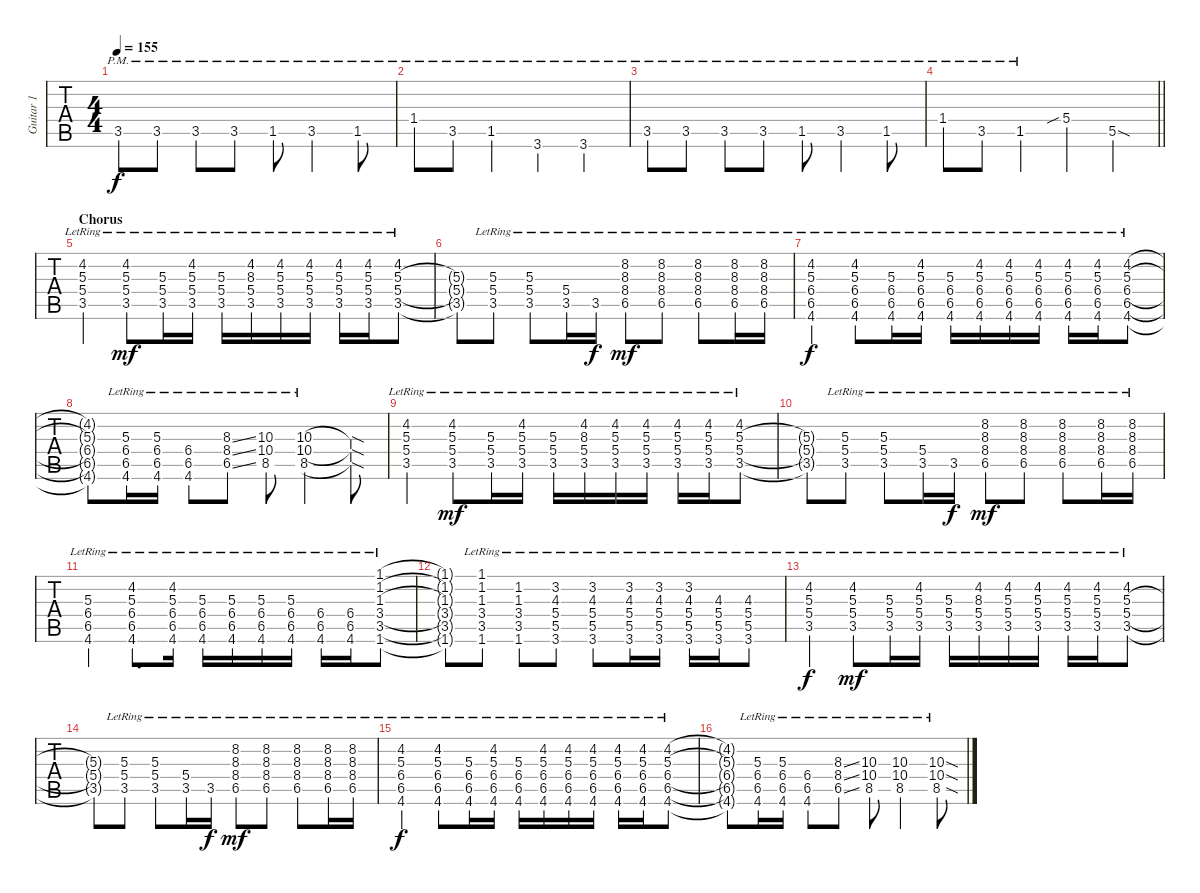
\track ("Guitar 1" "Guitar 1") {instrument electricguitarclean}
\staff {tabs}
\tuning (E4 B3 G3 D3 A2 E2) {hide}
\ts (4 4)
\tempo 155
\clef g2
\ks eb
3.5{pm}.8{dy f} 3.5{pm}.8 3.5{pm}.8 3.5{pm}.8 1.5{pm}.8 3.5{pm st}.4 1.5{pm}.8 |
1.4{pm}.8 3.5{pm}.8 1.5{pm}.4 3.6{pm st}.4 3.6{pm}.4 |
3.5{pm}.8 3.5{pm}.8 3.5{pm}.8 3.5{pm}.8 1.5{pm}.8 3.5{pm st}.4 1.5{pm}.8 |
\barLineRight lightlight
1.4{pm}.8 3.5{pm}.8 1.5{pm}.4 5.4{sib}.4 5.5{sod}.4 |
\section ("" "Chorus")
(4.2{lr} 5.3{lr} 5.4{lr} 3.5{lr}).4 (4.2{lr} 5.3{lr} 5.4{lr} 3.5{lr}).8{dy mf} (5.3{lr} 5.4{lr} 3.5{lr}).16 (4.2{lr} 5.3{lr} 5.4{lr} 3.5{lr}).16 (5.3{lr} 5.4{lr} 3.5{lr}).16 (4.2{lr} 8.3{lr} 5.4{lr} 3.5{lr}).16 (4.2{lr} 5.3{lr} 5.4{lr} 3.5{lr}).16 (4.2{lr} 5.3{lr} 5.4{lr} 3.5{lr}).16 (4.2{lr} 5.3{lr} 5.4{lr} 3.5{lr}).16 (4.2{lr} 5.3{lr} 5.4{lr} 3.5{lr}).16 (4.2{lr} 5.3{lr} 5.4{lr} 3.5{lr}).8 |
(5.3{t} 5.4{t} 3.5{t}).8 (5.3{lr} 5.4{lr} 3.5{lr}).8 (5.3{lr} 5.4{lr} 3.5{lr}).8 (5.4{lr} 3.5{lr}).16 3.5{lr}.16{dy f} (8.2{lr} 8.3{lr} 8.4{lr} 6.5{lr}).8{dy mf} (8.2{lr} 8.3{lr} 8.4{lr} 6.5{lr}).8 (8.2{lr} 8.3{lr} 8.4{lr} 6.5{lr}).8 (8.2{lr} 8.3{lr} 8.4{lr} 6.5{lr}).16 (8.2{lr} 8.3{lr} 8.4{lr} 6.5{lr}).16 |
(4.2{lr} 5.3{lr} 6.4{lr} 6.5{lr} 4.6{lr}).4{dy f} (4.2{lr} 5.3{lr} 6.4{lr} 6.5{lr} 4.6{lr}).8 (5.3{lr} 6.4{lr} 6.5{lr} 4.6{lr}).16 (4.2{lr} 5.3{lr} 6.4{lr} 6.5{lr} 4.6{lr}).16 (5.3{lr} 6.4{lr} 6.5{lr} 4.6{lr}).16 (4.2{lr} 5.3{lr} 6.4{lr} 6.5{lr} 4.6{lr}).16 (4.2{lr} 5.3{lr} 6.4{lr} 6.5{lr} 4.6{lr}).16 (4.2{lr} 5.3{lr} 6.4{lr} 6.5{lr} 4.6{lr}).16 (4.2{lr} 5.3{lr} 6.4{lr} 6.5{lr} 4.6{lr}).16 (4.2{lr} 5.3{lr} 6.4{lr} 6.5{lr} 4.6{lr}).16 (4.2{lr} 5.3{lr} 6.4{lr} 6.5{lr} 4.6{lr}).8 |
(4.2{t} 5.3{t} 6.4{t} 6.5{t} 4.6{t}).8 (5.3{lr} 6.4{lr} 6.5{lr} 4.6{lr}).16 (5.3{lr} 6.4{lr} 6.5{lr} 4.6{lr}).16 (6.4{lr} 6.5{lr} 4.6{lr}).8 (8.3{ss lr} 8.4{ss lr} 6.5{ss lr}).8 (10.3{lr} 10.4{lr} 8.5{lr}).8 (10.3{lr} 10.4{lr} 8.5{lr}).4 (10.3{sod t} 10.4{sod t} 8.5{sod t}).8 |
(4.2{lr} 5.3{lr} 5.4{lr} 3.5{lr}).4 (4.2{lr} 5.3{lr} 5.4{lr} 3.5{lr}).8{dy mf} (5.3{lr} 5.4{lr} 3.5{lr}).16 (4.2{lr} 5.3{lr} 5.4{lr} 3.5{lr}).16 (5.3{lr} 5.4{lr} 3.5{lr}).16 (4.2{lr} 8.3{lr} 5.4{lr} 3.5{lr}).16 (4.2{lr} 5.3{lr} 5.4{lr} 3.5{lr}).16 (4.2{lr} 5.3{lr} 5.4{lr} 3.5{lr}).16 (4.2{lr} 5.3{lr} 5.4{lr} 3.5{lr}).16 (4.2{lr} 5.3{lr} 5.4{lr} 3.5{lr}).16 (4.2{lr} 5.3{lr} 5.4{lr} 3.5{lr}).8 |
(5.3{t} 5.4{t} 3.5{t}).8 (5.3{lr} 5.4{lr} 3.5{lr}).8 (5.3{lr} 5.4{lr} 3.5{lr}).8 (5.4{lr} 3.5{lr}).16 3.5{lr}.16{dy f} (8.2{lr} 8.3{lr} 8.4{lr} 6.5{lr}).8{dy mf} (8.2{lr} 8.3{lr} 8.4{lr} 6.5{lr}).8 (8.2{lr} 8.3{lr} 8.4{lr} 6.5{lr}).8 (8.2{lr} 8.3{lr} 8.4{lr} 6.5{lr}).16 (8.2{lr} 8.3{lr} 8.4{lr} 6.5{lr}).16 |
(5.3{lr} 6.4{lr} 6.5{lr} 4.6{lr}).4 (4.2{lr} 5.3{lr} 6.4{lr} 6.5{lr} 4.6{lr}).8{d} (4.2{lr} 5.3{lr} 6.4{lr} 6.5{lr} 4.6{lr}).16 (5.3{lr} 6.4{lr} 6.5{lr} 4.6{lr}).16 (5.3{lr} 6.4{lr} 6.5{lr} 4.6{lr}).16 (5.3{lr} 6.4{lr} 6.5{lr} 4.6{lr}).16 (5.3{lr} 6.4{lr} 6.5{lr} 4.6{lr}).16 (6.4{lr} 6.5{lr} 4.6{lr}).16 (6.4{lr} 6.5{lr} 4.6{lr}).16 (1.1{lr} 1.2{lr} 1.3{lr} 3.4{lr} 3.5{lr} 1.6{lr}).8 |
(1.1{t} 1.2{t} 1.3{t} 3.4{t} 3.5{t} 1.6{t}).8 (1.1{lr} 1.2{lr} 1.3{lr} 3.4{lr} 3.5{lr} 1.6{lr}).8 (1.2{lr} 1.3{lr} 3.4{lr} 3.5{lr} 1.6{lr}).8 (3.2{lr} 4.3{lr} 5.4{lr} 5.5{lr} 3.6{lr}).8 (3.2{lr} 4.3{lr} 5.4{lr} 5.5{lr} 3.6{lr}).8 (3.2{lr} 4.3{lr} 5.4{lr} 5.5{lr} 3.6{lr}).16 (3.2{lr} 4.3{lr} 5.4{lr} 5.5{lr} 3.6{lr}).16 (3.2{lr} 4.3{lr} 5.4{lr} 5.5{lr} 3.6{lr}).16 (4.3{lr} 5.4{lr} 5.5{lr} 3.6{lr}).16 (4.3{lr} 5.4{lr} 5.5{lr} 3.6{lr}).8 |
(4.2{lr} 5.3{lr} 5.4{lr} 3.5{lr}).4{dy f} (4.2{lr} 5.3{lr} 5.4{lr} 3.5{lr}).8{dy mf} (5.3{lr} 5.4{lr} 3.5{lr}).16 (4.2{lr} 5.3{lr} 5.4{lr} 3.5{lr}).16 (5.3{lr} 5.4{lr} 3.5{lr}).16 (4.2{lr} 8.3{lr} 5.4{lr} 3.5{lr}).16 (4.2{lr} 5.3{lr} 5.4{lr} 3.5{lr}).16 (4.2{lr} 5.3{lr} 5.4{lr} 3.5{lr}).16 (4.2{lr} 5.3{lr} 5.4{lr} 3.5{lr}).16 (4.2{lr} 5.3{lr} 5.4{lr} 3.5{lr}).16 (4.2{lr} 5.3{lr} 5.4{lr} 3.5{lr}).8 |
(5.3{t} 5.4{t} 3.5{t}).8 (5.3{lr} 5.4{lr} 3.5{lr}).8 (5.3{lr} 5.4{lr} 3.5{lr}).8 (5.4{lr} 3.5{lr}).16 3.5{lr}.16{dy f} (8.2{lr} 8.3{lr} 8.4{lr} 6.5{lr}).8{dy mf} (8.2{lr} 8.3{lr} 8.4{lr} 6.5{lr}).8 (8.2{lr} 8.3{lr} 8.4{lr} 6.5{lr}).8 (8.2{lr} 8.3{lr} 8.4{lr} 6.5{lr}).16 (8.2{lr} 8.3{lr} 8.4{lr} 6.5{lr}).16 |
(4.2{lr} 5.3{lr} 6.4{lr} 6.5{lr} 4.6{lr}).4{dy f} (4.2{lr} 5.3{lr} 6.4{lr} 6.5{lr} 4.6{lr}).8 (5.3{lr} 6.4{lr} 6.5{lr} 4.6{lr}).16 (4.2{lr} 5.3{lr} 6.4{lr} 6.5{lr} 4.6{lr}).16 (5.3{lr} 6.4{lr} 6.5{lr} 4.6{lr}).16 (4.2{lr} 5.3{lr} 6.4{lr} 6.5{lr} 4.6{lr}).16 (4.2{lr} 5.3{lr} 6.4{lr} 6.5{lr} 4.6{lr}).16 (4.2{lr} 5.3{lr} 6.4{lr} 6.5{lr} 4.6{lr}).16 (4.2{lr} 5.3{lr} 6.4{lr} 6.5{lr} 4.6{lr}).16 (4.2{lr} 5.3{lr} 6.4{lr} 6.5{lr} 4.6{lr}).16 (4.2{lr} 5.3{lr} 6.4{lr} 6.5{lr} 4.6{lr}).8 |
(4.2{t} 5.3{t} 6.4{t} 6.5{t} 4.6{t}).8 (5.3{lr} 6.4{lr} 6.5{lr} 4.6{lr}).16 (5.3{lr} 6.4{lr} 6.5{lr} 4.6{lr}).16 (6.4{lr} 6.5{lr} 4.6{lr}).8 (8.3{ss lr} 8.4{ss lr} 6.5{ss lr}).8 (10.3{lr} 10.4{lr} 8.5{lr}).8 (10.3{lr} 10.4{lr} 8.5{lr}).4 (10.3{sod lr} 10.4{sod lr} 8.5{sod lr}).8
